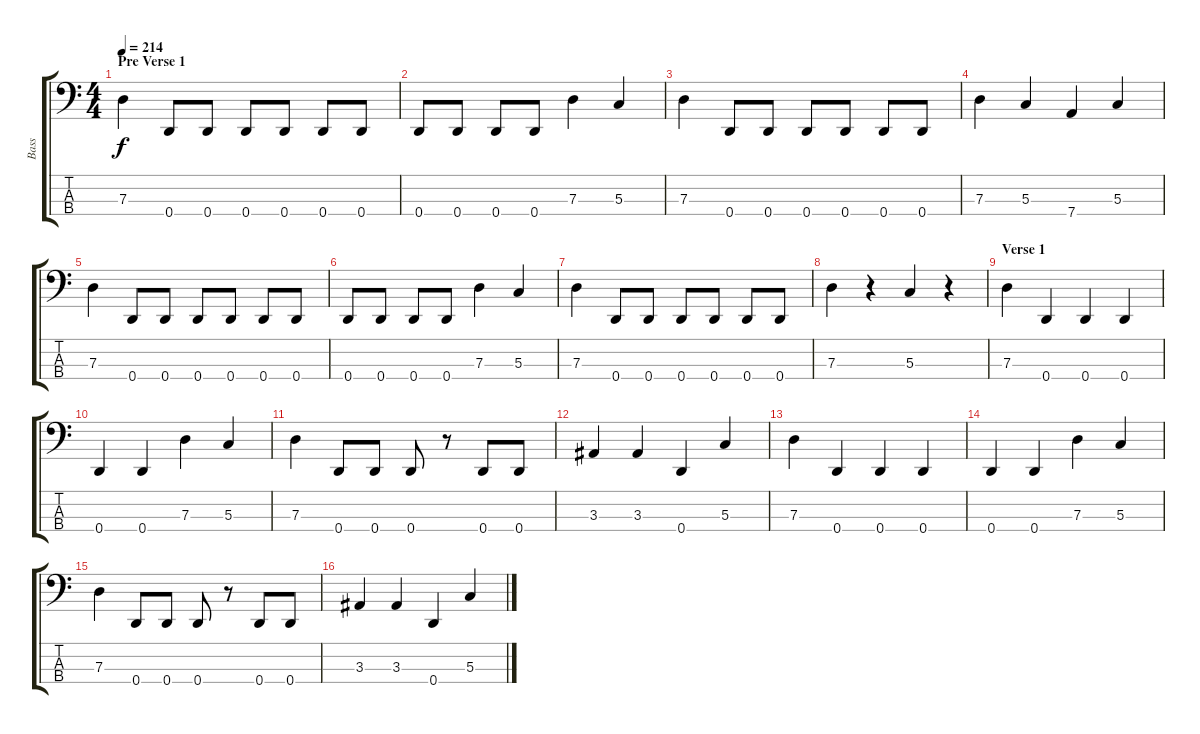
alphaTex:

\track ("Bass" "Bass") {instrument electricbasspick}
\staff {score tabs}
\tuning (F2 C2 G1 D1) {hide}
\ts (4 4)
\section ("" "Pre Verse 1")
\tempo 214
\clef f4
\ks c
7.3.4{dy f instrument electricbasspick} 0.4.8 0.4.8 0.4.8 0.4.8 0.4.8 0.4.8 |
0.4.8 0.4.8 0.4.8 0.4.8 7.3.4 5.3.4 |
7.3.4 0.4.8 0.4.8 0.4.8 0.4.8 0.4.8 0.4.8 |
7.3.4 5.3.4 7.4.4 5.3.4 |
7.3.4 0.4.8 0.4.8 0.4.8 0.4.8 0.4.8 0.4.8 |
0.4.8 0.4.8 0.4.8 0.4.8 7.3.4 5.3.4 |
7.3.4 0.4.8 0.4.8 0.4.8 0.4.8 0.4.8 0.4.8 |
7.3.4 r.4 5.3.4 r.4 |
\section ("" "Verse 1")
7.3.4 0.4.4 0.4.4 0.4.4 |
0.4.4 0.4.4 7.3.4 5.3.4 |
7.3.4 0.4.8 0.4.8 0.4.8 r.8 0.4.8 0.4.8 |
3.3.4 3.3.4 0.4.4 5.3.4 |
7.3.4 0.4.4 0.4.4 0.4.4 |
0.4.4 0.4.4 7.3.4 5.3.4 |
7.3.4 0.4.8 0.4.8 0.4.8 r.8 0.4.8 0.4.8 |
3.3.4 3.3.4 0.4.4 5.3.4
